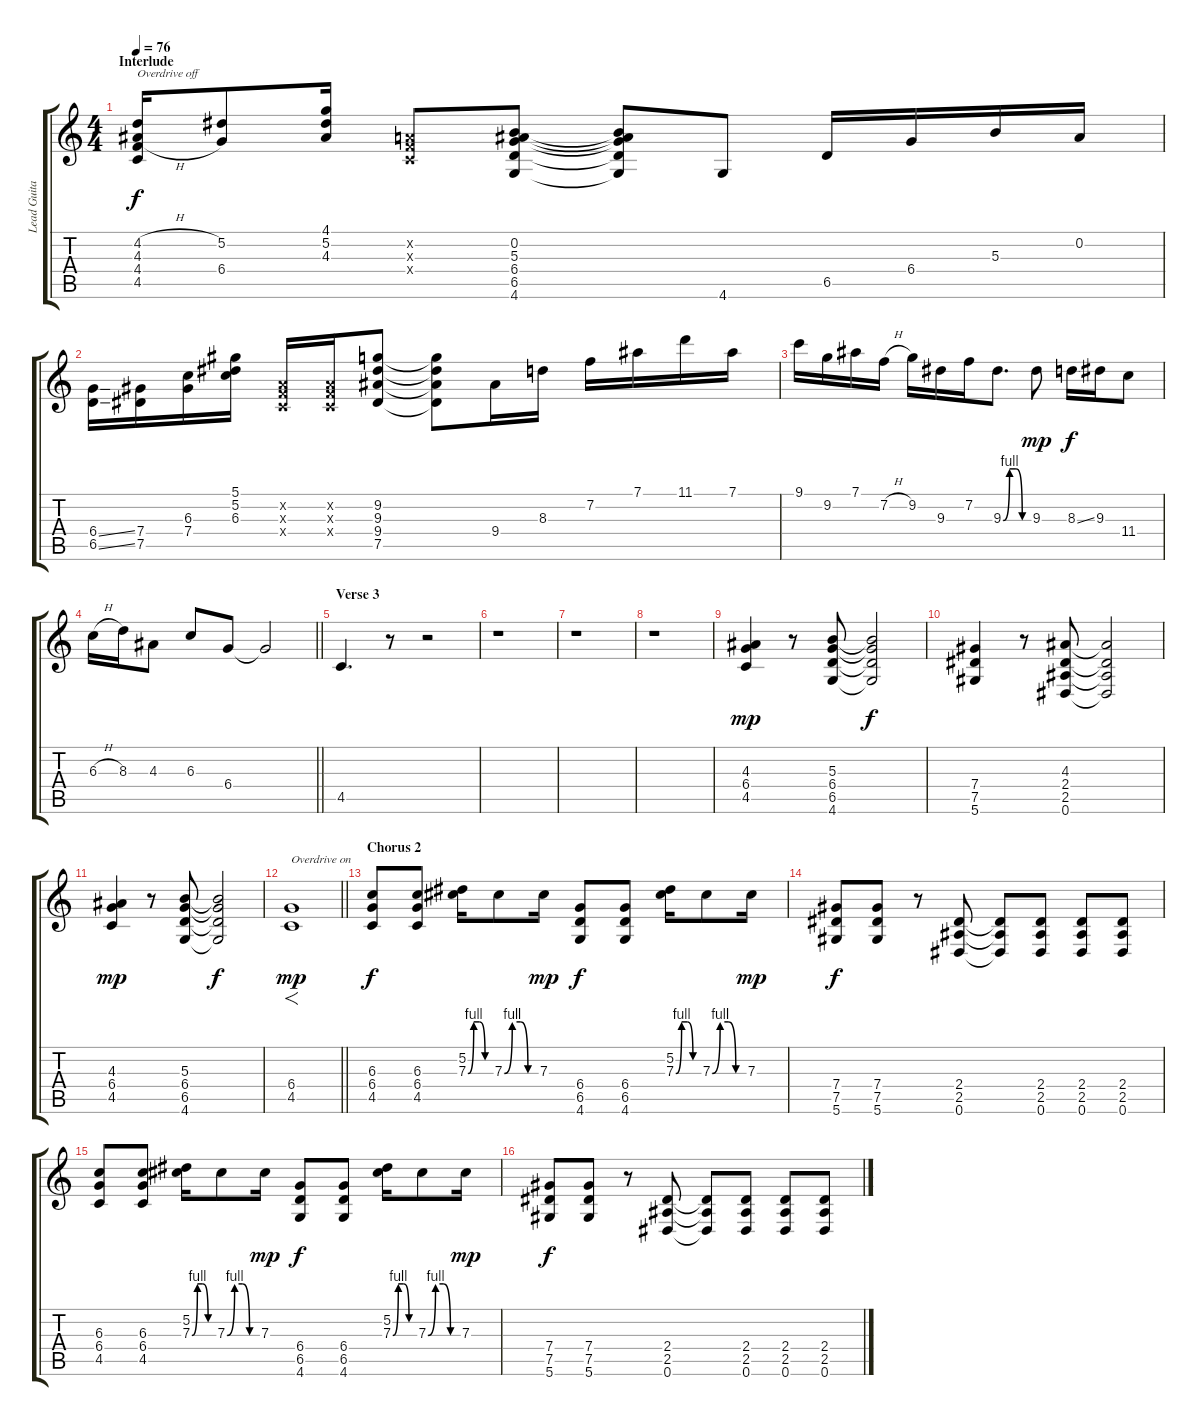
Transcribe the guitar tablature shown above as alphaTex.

\track ("Lead Guitar" "Lead Guita") {instrument electricguitarclean}
\staff {score tabs}
\tuning (Eb4 Bb3 Gb3 Db3 Ab2 Eb2) {hide}
\ts (4 4)
\section ("" "Interlude")
\tempo 76
\clef g2
\ks c
(4.2{h} 4.3 4.4{h} 4.5).16{txt "Overdrive off" dy f instrument electricguitarclean} (5.2 6.4).8 (4.1 5.2 4.3).16 (-1.2{x} -1.3{x} -1.4{x}).8 (0.2 5.3 6.4 6.5 4.6).8 (0.2{t} 5.3{t} 6.4{t} 6.5{t} 4.6{t}).8 4.6.8 6.5.16 6.4.16 5.3.16 0.2.16 |
(6.4{ss} 6.5{ss}).16 (7.4 7.5).16 (6.3 7.4).16 (5.1 5.2 6.3).16 (-1.2{x} -1.3{x} -1.4{x}).16 (-1.2{x} -1.3{x} -1.4{x}).16 (9.2 9.3 9.4 7.5).8 (9.2{t} 9.3{t} 9.4{t} 7.5{t}).8 9.4.16 8.3.16 7.2.16 7.1.16 11.1.16 7.1.16 |
9.1.16 9.2.16 7.1.16 7.2{h}.16 9.2.16 9.3.16 7.2.16 9.3{be (custom 0 0 15 4 30 4 45 0 60 0)}.8{d} 9.3.8{dy mp} 8.3{ss}.16{dy f} 9.3.16 11.4.8 |
\barLineRight lightlight
6.3{h}.16 8.3.16 4.3.8 6.3.8 6.4.8 6.4{t}.2 |
\section ("" "Verse 3")
4.5.4{d} r.8 r.2 |
r.1 |
r.1 |
r.1 |
(4.3 6.4 4.5).4{dy mp} r.8 (5.3 6.4 6.5 4.6).8 (5.3{t} 6.4{t} 6.5{t} 4.6{t}).2{dy f} |
(7.4 7.5 5.6).4 r.8 (4.3 2.4 2.5 0.6).8 (4.3{t} 2.4{t} 2.5{t} 0.6{t}).2 |
(4.3 6.4 4.5).4{dy mp} r.8 (5.3 6.4 6.5 4.6).8 (5.3{t} 6.4{t} 6.5{t} 4.6{t}).2{dy f} |
\barLineRight lightlight
(6.4 4.5).1{f txt "Overdrive on" dy mp instrument overdrivenguitar} |
\section ("" "Chorus 2")
(6.3 6.4 4.5).8{dy f} (6.3 6.4 4.5).8 (5.2 7.3{be (custom 0 0 15 4 30 4 45 0 60 0)}).16 7.3{be (custom 0 0 15 4 30 4 45 0 60 0)}.8 7.3.16{dy mp} (6.4 6.5 4.6).8{dy f} (6.4 6.5 4.6).8 (5.2 7.3{be (custom 0 0 15 4 30 4 45 0 60 0)}).16 7.3{be (custom 0 0 15 4 30 4 45 0 60 0)}.8 7.3.16{dy mp} |
(7.4 7.5 5.6).8{dy f} (7.4 7.5 5.6).8 r.8 (2.4 2.5 0.6).8 (2.4{t} 2.5{t} 0.6{t}).8 (2.4 2.5 0.6).8 (2.4 2.5 0.6).8 (2.4 2.5 0.6).8 |
(6.3 6.4 4.5).8 (6.3 6.4 4.5).8 (5.2 7.3{be (custom 0 0 15 4 30 4 45 0 60 0)}).16 7.3{be (custom 0 0 15 4 30 4 45 0 60 0)}.8 7.3.16{dy mp} (6.4 6.5 4.6).8{dy f} (6.4 6.5 4.6).8 (5.2 7.3{be (custom 0 0 15 4 30 4 45 0 60 0)}).16 7.3{be (custom 0 0 15 4 30 4 45 0 60 0)}.8 7.3.16{dy mp} |
(7.4 7.5 5.6).8{dy f} (7.4 7.5 5.6).8 r.8 (2.4 2.5 0.6).8 (2.4{t} 2.5{t} 0.6{t}).8 (2.4 2.5 0.6).8 (2.4 2.5 0.6).8 (2.4 2.5 0.6).8
